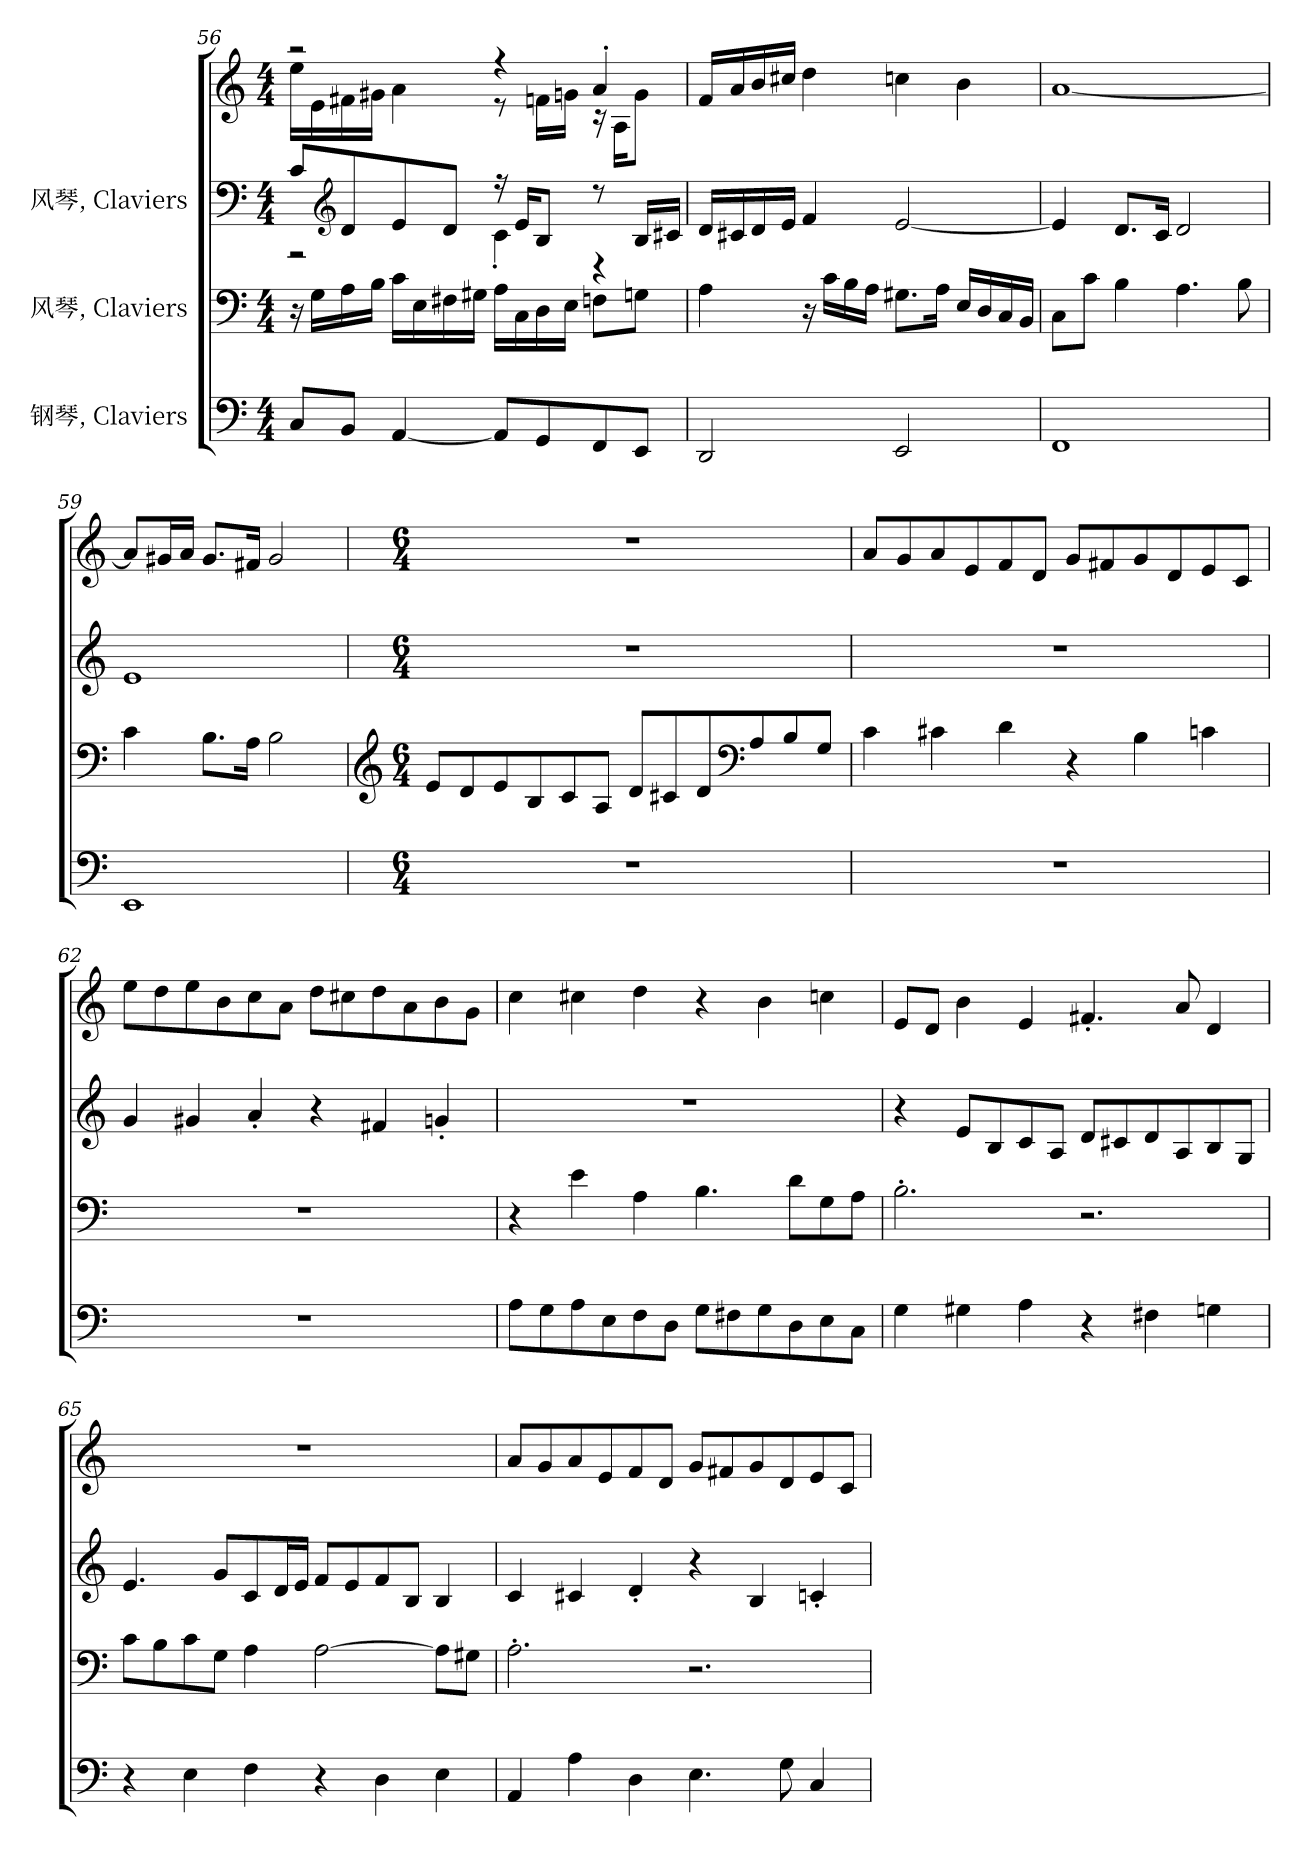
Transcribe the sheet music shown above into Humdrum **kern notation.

**kern	**kern	**kern	**kern
*part3	*part2	*part1	*part1
*staff4	*staff3	*staff2	*staff1
*I"钢琴, Claviers	*I"风琴, Claviers	*I"风琴, Claviers	*
*clefF4	*clefF4	*clefF4	*clefG2
*k[]	*k[]	*k[]	*k[]
*M4/4	*M4/4	*M4/4	*M4/4
=56	=56	=56	=56
*	*	*^	*^
8C/L	16r	8c/L	2r	2r	16ee\LL
.	16G\LL	.	.	.	16e\
*	*	*clefG2	*	*	*
8BB/J	16A\	8d/	.	.	16f#X\
.	16B\JJ	.	.	.	16g#X\JJ
[4AA/	16c\LL	8e/	.	.	4a\
.	16E\	.	.	.	.
.	16F#X\	8d/J	.	.	.
.	16G#X\JJ	.	.	.	.
8AA/L]	16A\LL	16r	4c'\	4r	8r
.	16C\	16e/KL	.	.	.
8GG/	16D\	8B/J	.	.	16fn\LL
.	16E\JJ	.	.	.	16gn\JJ
8FF/	8Fn\L	8r	4r	4a'/	16r
.	.	.	.	.	16A\KL
8EE/J	8Gn\J	16B/LL	.	.	8g\J
.	.	16c#X/JJ	.	.	.
*	*	*v	*v	*	*
*	*	*	*v	*v
!!LO:LB:g=z
=57	=57	=57	=57
2DD/	4A\	16d/LL	16f/LL
.	.	16c#X/	16a/
.	.	16d/	16b/
.	.	16e/JJ	16cc#X/JJ
.	16r	4f/	4dd\
.	16c\LL	.	.
.	16B\	.	.
.	16A\JJ	.	.
2EE/	8.G#X\L	[2e/	4ccn\
.	16A\Jk	.	.
.	16E/LL	.	4b\
.	16D/	.	.
.	16C/	.	.
.	16BB/JJ	.	.
=58	=58	=58	=58
1FF	8C\L	4e/]	[1a
.	8c\J	.	.
.	4B\	8.d/L	.
.	.	16c/Jk	.
.	4.A\	2d/	.
.	8B\	.	.
=59	=59	=59	=59
1EE	4c\	1e	8a/L]
.	.	.	16g#X/L
.	.	.	16a/JJ
.	8.B\L	.	8.g#/L
.	16A\Jk	.	16f#X/Jk
.	2B\	.	2g#/
!!LO:LB:g=z
=60	=60	=60	=60
*	*clefG2	*	*
*M6/4	*M6/4	*M6/4	*M6/4
1.r	8e/L	1.r	1.r
.	8d/	.	.
.	8e/	.	.
.	8B/	.	.
.	8c/	.	.
.	8A/J	.	.
.	8d/L	.	.
.	8c#X/	.	.
.	8d/	.	.
*	*clefF4	*	*
.	8A/	.	.
.	8B/	.	.
.	8G/J	.	.
=61	=61	=61	=61
1.r	4c\	1.r	8a/L
.	.	.	8g/
.	4c#X\	.	8a/
.	.	.	8e/
.	4d\	.	8f/
.	.	.	8d/J
.	4r	.	8g/L
.	.	.	8f#X/
.	4B\	.	8g/
.	.	.	8d/
.	4cn\	.	8e/
.	.	.	8c/J
=62	=62	=62	=62
1.r	1.r	4g/	8ee\L
.	.	.	8dd\
.	.	4g#X/	8ee\
.	.	.	8b\
.	.	4a'/	8cc\
.	.	.	8a\J
.	.	4r	8dd\L
.	.	.	8cc#X\
.	.	4f#X/	8dd\
.	.	.	8a\
.	.	4gn'/	8b\
.	.	.	8g\J
!!LO:PB:g=z
=63	=63	=63	=63
8A\L	4r	1.r	4cc\
8G\	.	.	.
8A\	4e\	.	4cc#X\
8E\	.	.	.
8F\	4A\	.	4dd\
8D\J	.	.	.
8G\L	4.B\	.	4r
8F#X\	.	.	.
8G\	.	.	4b\
8D\	8d\L	.	.
8E\	8G\	.	4ccn\
8C\J	8A\J	.	.
=64	=64	=64	=64
4G\	2.B'\	4r	8e/L
.	.	.	8d/J
4G#X\	.	8e/L	4b\
.	.	8B/	.
4A\	.	8c/	4e/
.	.	8A/J	.
4r	2.r	8d/L	4.f#X'/
.	.	8c#X/	.
4F#X\	.	8d/	.
.	.	8A/	8a/
4Gn\	.	8B/	4d/
.	.	8G/J	.
=65	=65	=65	=65
4r	8c\L	4.e/	1.r
.	8B\	.	.
4E\	8c\	.	.
.	8G\J	8g/L	.
4F\	4A\	8c/	.
.	.	16d/L	.
.	.	16e/JJ	.
4r	[2A\	8f/L	.
.	.	8e/	.
4D\	.	8f/	.
.	.	8B/J	.
4E\	8A\L]	4B/	.
.	8G#X\J	.	.
!!LO:LB:g=z
=66	=66	=66	=66
4AA/	2.A'\	4c/	8a/L
.	.	.	8g/
4A\	.	4c#X/	8a/
.	.	.	8e/
4D\	.	4d'/	8f/
.	.	.	8d/J
4.E\	2.r	4r	8g/L
.	.	.	8f#X/
.	.	4B/	8g/
8G\	.	.	8d/
4C/	.	4cn'/	8e/
.	.	.	8c/J
=	=	=	=
*-	*-	*-	*-
